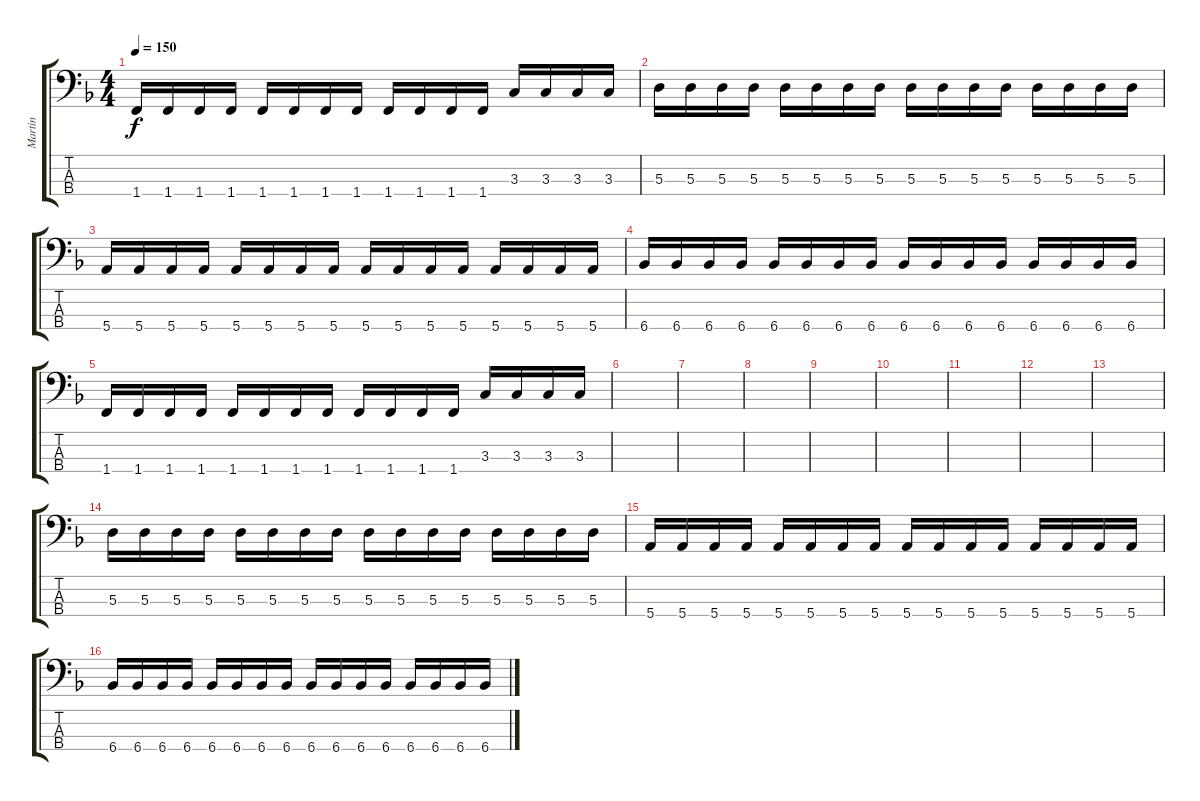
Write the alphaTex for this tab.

\track ("Martin" "Martin") {instrument electricbasspick}
\staff {score tabs}
\tuning (G2 D2 A1 E1) {hide}
\ts (4 4)
\tempo 150
\clef f4
\ks dminor
1.4.16{dy f} 1.4.16 1.4.16 1.4.16 1.4.16 1.4.16 1.4.16 1.4.16 1.4.16 1.4.16 1.4.16 1.4.16 3.3.16 3.3.16 3.3.16 3.3.16 |
5.3.16 5.3.16 5.3.16 5.3.16 5.3.16 5.3.16 5.3.16 5.3.16 5.3.16 5.3.16 5.3.16 5.3.16 5.3.16 5.3.16 5.3.16 5.3.16 |
5.4.16 5.4.16 5.4.16 5.4.16 5.4.16 5.4.16 5.4.16 5.4.16 5.4.16 5.4.16 5.4.16 5.4.16 5.4.16 5.4.16 5.4.16 5.4.16 |
6.4.16 6.4.16 6.4.16 6.4.16 6.4.16 6.4.16 6.4.16 6.4.16 6.4.16 6.4.16 6.4.16 6.4.16 6.4.16 6.4.16 6.4.16 6.4.16 |
1.4.16 1.4.16 1.4.16 1.4.16 1.4.16 1.4.16 1.4.16 1.4.16 1.4.16 1.4.16 1.4.16 1.4.16 3.3.16 3.3.16 3.3.16 3.3.16 |
|
|
|
|
|
|
|
|
5.3.16 5.3.16 5.3.16 5.3.16 5.3.16 5.3.16 5.3.16 5.3.16 5.3.16 5.3.16 5.3.16 5.3.16 5.3.16 5.3.16 5.3.16 5.3.16 |
5.4.16 5.4.16 5.4.16 5.4.16 5.4.16 5.4.16 5.4.16 5.4.16 5.4.16 5.4.16 5.4.16 5.4.16 5.4.16 5.4.16 5.4.16 5.4.16 |
6.4.16 6.4.16 6.4.16 6.4.16 6.4.16 6.4.16 6.4.16 6.4.16 6.4.16 6.4.16 6.4.16 6.4.16 6.4.16 6.4.16 6.4.16 6.4.16
